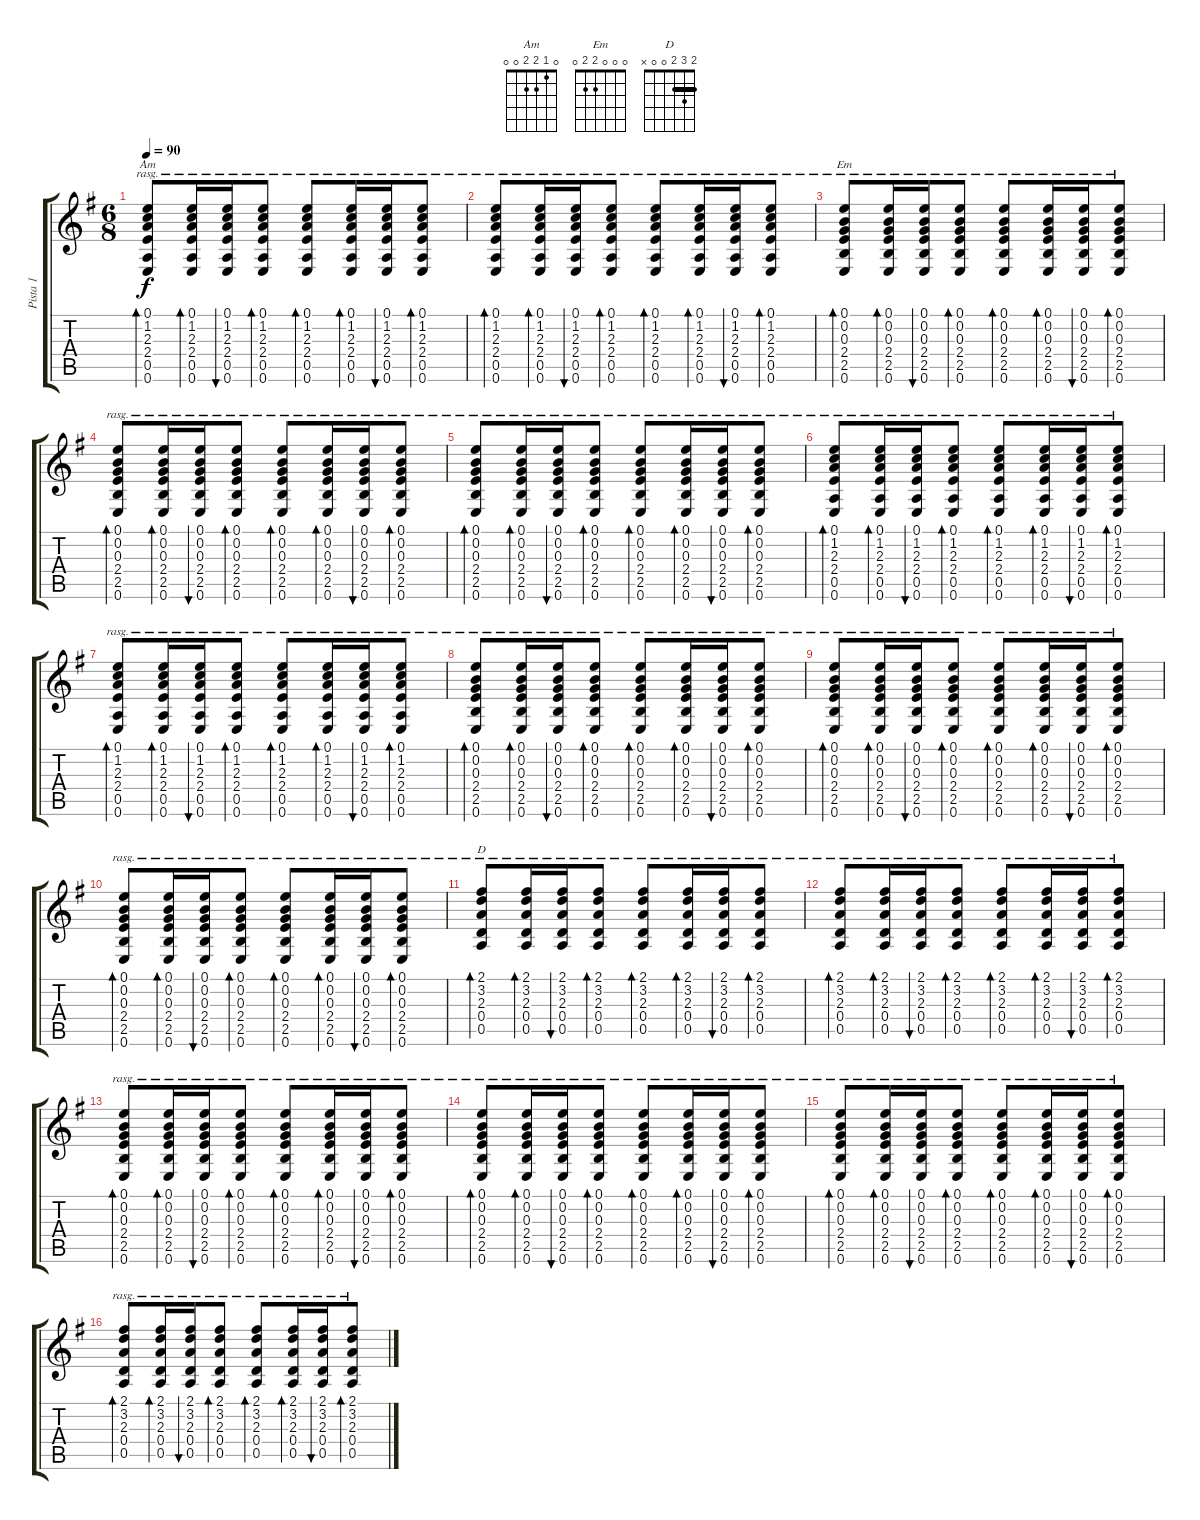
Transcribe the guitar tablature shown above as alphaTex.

\track ("Pista 1" "Pista 1") {instrument acousticguitarnylon}
\staff {score tabs}
\tuning (E4 B3 G3 D3 A2 E2) {hide}
\chord ("Am" 0 1 2 2 0 0)
\chord ("Em" 0 0 0 2 2 0)
\chord ("D" 2 3 2 0 0 x) {barre 2}
\ts (6 8)
\tempo 90
\clef g2
\ks g
(0.1 1.2 2.3 2.4 0.5 0.6).8{bd 60 ch "Am" rasg ii dy f} (0.1 1.2 2.3 2.4 0.5 0.6).16{bd 120 rasg ii} (0.1 1.2 2.3 2.4 0.5 0.6).16{bu 120 rasg ii} (0.1 1.2 2.3 2.4 0.5 0.6).8{bd 120 rasg ii} (0.1 1.2 2.3 2.4 0.5 0.6).8{bd 120 rasg ii} (0.1 1.2 2.3 2.4 0.5 0.6).16{bd 120 rasg ii} (0.1 1.2 2.3 2.4 0.5 0.6).16{bu 120 rasg ii} (0.1 1.2 2.3 2.4 0.5 0.6).8{bd 120 rasg ii} |
(0.1 1.2 2.3 2.4 0.5 0.6).8{bd 60 rasg ii} (0.1 1.2 2.3 2.4 0.5 0.6).16{bd 120 rasg ii} (0.1 1.2 2.3 2.4 0.5 0.6).16{bu 120 rasg ii} (0.1 1.2 2.3 2.4 0.5 0.6).8{bd 120 rasg ii} (0.1 1.2 2.3 2.4 0.5 0.6).8{bd 120 rasg ii} (0.1 1.2 2.3 2.4 0.5 0.6).16{bd 120 rasg ii} (0.1 1.2 2.3 2.4 0.5 0.6).16{bu 120 rasg ii} (0.1 1.2 2.3 2.4 0.5 0.6).8{bd 120 rasg ii} |
(0.1 0.2 0.3 2.4 2.5 0.6).8{bd 60 ch "Em" rasg ii} (0.1 0.2 0.3 2.4 2.5 0.6).16{bd 120 rasg ii} (0.1 0.2 0.3 2.4 2.5 0.6).16{bu 120 rasg ii} (0.1 0.2 0.3 2.4 2.5 0.6).8{bd 120 rasg ii} (0.1 0.2 0.3 2.4 2.5 0.6).8{bd 120 rasg ii} (0.1 0.2 0.3 2.4 2.5 0.6).16{bd 120 rasg ii} (0.1 0.2 0.3 2.4 2.5 0.6).16{bu 120 rasg ii} (0.1 0.2 0.3 2.4 2.5 0.6).8{bd 120 rasg ii} |
(0.1 0.2 0.3 2.4 2.5 0.6).8{bd 60 rasg ii} (0.1 0.2 0.3 2.4 2.5 0.6).16{bd 120 rasg ii} (0.1 0.2 0.3 2.4 2.5 0.6).16{bu 120 rasg ii} (0.1 0.2 0.3 2.4 2.5 0.6).8{bd 120 rasg ii} (0.1 0.2 0.3 2.4 2.5 0.6).8{bd 120 rasg ii} (0.1 0.2 0.3 2.4 2.5 0.6).16{bd 120 rasg ii} (0.1 0.2 0.3 2.4 2.5 0.6).16{bu 120 rasg ii} (0.1 0.2 0.3 2.4 2.5 0.6).8{bd 120 rasg ii} |
(0.1 0.2 0.3 2.4 2.5 0.6).8{bd 60 rasg ii} (0.1 0.2 0.3 2.4 2.5 0.6).16{bd 120 rasg ii} (0.1 0.2 0.3 2.4 2.5 0.6).16{bu 120 rasg ii} (0.1 0.2 0.3 2.4 2.5 0.6).8{bd 120 rasg ii} (0.1 0.2 0.3 2.4 2.5 0.6).8{bd 120 rasg ii} (0.1 0.2 0.3 2.4 2.5 0.6).16{bd 120 rasg ii} (0.1 0.2 0.3 2.4 2.5 0.6).16{bu 120 rasg ii} (0.1 0.2 0.3 2.4 2.5 0.6).8{bd 120 rasg ii} |
(0.1 1.2 2.3 2.4 0.5 0.6).8{bd 60 rasg ii} (0.1 1.2 2.3 2.4 0.5 0.6).16{bd 120 rasg ii} (0.1 1.2 2.3 2.4 0.5 0.6).16{bu 120 rasg ii} (0.1 1.2 2.3 2.4 0.5 0.6).8{bd 120 rasg ii} (0.1 1.2 2.3 2.4 0.5 0.6).8{bd 120 rasg ii} (0.1 1.2 2.3 2.4 0.5 0.6).16{bd 120 rasg ii} (0.1 1.2 2.3 2.4 0.5 0.6).16{bu 120 rasg ii} (0.1 1.2 2.3 2.4 0.5 0.6).8{bd 120 rasg ii} |
(0.1 1.2 2.3 2.4 0.5 0.6).8{bd 60 rasg ii} (0.1 1.2 2.3 2.4 0.5 0.6).16{bd 120 rasg ii} (0.1 1.2 2.3 2.4 0.5 0.6).16{bu 120 rasg ii} (0.1 1.2 2.3 2.4 0.5 0.6).8{bd 120 rasg ii} (0.1 1.2 2.3 2.4 0.5 0.6).8{bd 120 rasg ii} (0.1 1.2 2.3 2.4 0.5 0.6).16{bd 120 rasg ii} (0.1 1.2 2.3 2.4 0.5 0.6).16{bu 120 rasg ii} (0.1 1.2 2.3 2.4 0.5 0.6).8{bd 120 rasg ii} |
(0.1 0.2 0.3 2.4 2.5 0.6).8{bd 60 rasg ii} (0.1 0.2 0.3 2.4 2.5 0.6).16{bd 120 rasg ii} (0.1 0.2 0.3 2.4 2.5 0.6).16{bu 120 rasg ii} (0.1 0.2 0.3 2.4 2.5 0.6).8{bd 120 rasg ii} (0.1 0.2 0.3 2.4 2.5 0.6).8{bd 120 rasg ii} (0.1 0.2 0.3 2.4 2.5 0.6).16{bd 120 rasg ii} (0.1 0.2 0.3 2.4 2.5 0.6).16{bu 120 rasg ii} (0.1 0.2 0.3 2.4 2.5 0.6).8{bd 120 rasg ii} |
(0.1 0.2 0.3 2.4 2.5 0.6).8{bd 60 rasg ii} (0.1 0.2 0.3 2.4 2.5 0.6).16{bd 120 rasg ii} (0.1 0.2 0.3 2.4 2.5 0.6).16{bu 120 rasg ii} (0.1 0.2 0.3 2.4 2.5 0.6).8{bd 120 rasg ii} (0.1 0.2 0.3 2.4 2.5 0.6).8{bd 120 rasg ii} (0.1 0.2 0.3 2.4 2.5 0.6).16{bd 120 rasg ii} (0.1 0.2 0.3 2.4 2.5 0.6).16{bu 120 rasg ii} (0.1 0.2 0.3 2.4 2.5 0.6).8{bd 120 rasg ii} |
(0.1 0.2 0.3 2.4 2.5 0.6).8{bd 60 rasg ii} (0.1 0.2 0.3 2.4 2.5 0.6).16{bd 120 rasg ii} (0.1 0.2 0.3 2.4 2.5 0.6).16{bu 120 rasg ii} (0.1 0.2 0.3 2.4 2.5 0.6).8{bd 120 rasg ii} (0.1 0.2 0.3 2.4 2.5 0.6).8{bd 120 rasg ii} (0.1 0.2 0.3 2.4 2.5 0.6).16{bd 120 rasg ii} (0.1 0.2 0.3 2.4 2.5 0.6).16{bu 120 rasg ii} (0.1 0.2 0.3 2.4 2.5 0.6).8{bd 120 rasg ii} |
(2.1 3.2 2.3 0.4 0.5).8{bd 60 ch "D" rasg ii} (2.1 3.2 2.3 0.4 0.5).16{bd 120 rasg ii} (2.1 3.2 2.3 0.4 0.5).16{bu 120 rasg ii} (2.1 3.2 2.3 0.4 0.5).8{bd 120 rasg ii} (2.1 3.2 2.3 0.4 0.5).8{bd 120 rasg ii} (2.1 3.2 2.3 0.4 0.5).16{bd 120 rasg ii} (2.1 3.2 2.3 0.4 0.5).16{bu 120 rasg ii} (2.1 3.2 2.3 0.4 0.5).8{bd 120 rasg ii} |
(2.1 3.2 2.3 0.4 0.5).8{bd 60 rasg ii} (2.1 3.2 2.3 0.4 0.5).16{bd 120 rasg ii} (2.1 3.2 2.3 0.4 0.5).16{bu 120 rasg ii} (2.1 3.2 2.3 0.4 0.5).8{bd 120 rasg ii} (2.1 3.2 2.3 0.4 0.5).8{bd 120 rasg ii} (2.1 3.2 2.3 0.4 0.5).16{bd 120 rasg ii} (2.1 3.2 2.3 0.4 0.5).16{bu 120 rasg ii} (2.1 3.2 2.3 0.4 0.5).8{bd 120 rasg ii} |
(0.1 0.2 0.3 2.4 2.5 0.6).8{bd 60 rasg ii} (0.1 0.2 0.3 2.4 2.5 0.6).16{bd 120 rasg ii} (0.1 0.2 0.3 2.4 2.5 0.6).16{bu 120 rasg ii} (0.1 0.2 0.3 2.4 2.5 0.6).8{bd 120 rasg ii} (0.1 0.2 0.3 2.4 2.5 0.6).8{bd 120 rasg ii} (0.1 0.2 0.3 2.4 2.5 0.6).16{bd 120 rasg ii} (0.1 0.2 0.3 2.4 2.5 0.6).16{bu 120 rasg ii} (0.1 0.2 0.3 2.4 2.5 0.6).8{bd 120 rasg ii} |
(0.1 0.2 0.3 2.4 2.5 0.6).8{bd 60 rasg ii} (0.1 0.2 0.3 2.4 2.5 0.6).16{bd 120 rasg ii} (0.1 0.2 0.3 2.4 2.5 0.6).16{bu 120 rasg ii} (0.1 0.2 0.3 2.4 2.5 0.6).8{bd 120 rasg ii} (0.1 0.2 0.3 2.4 2.5 0.6).8{bd 120 rasg ii} (0.1 0.2 0.3 2.4 2.5 0.6).16{bd 120 rasg ii} (0.1 0.2 0.3 2.4 2.5 0.6).16{bu 120 rasg ii} (0.1 0.2 0.3 2.4 2.5 0.6).8{bd 120 rasg ii} |
(0.1 0.2 0.3 2.4 2.5 0.6).8{bd 60 rasg ii} (0.1 0.2 0.3 2.4 2.5 0.6).16{bd 120 rasg ii} (0.1 0.2 0.3 2.4 2.5 0.6).16{bu 120 rasg ii} (0.1 0.2 0.3 2.4 2.5 0.6).8{bd 120 rasg ii} (0.1 0.2 0.3 2.4 2.5 0.6).8{bd 120 rasg ii} (0.1 0.2 0.3 2.4 2.5 0.6).16{bd 120 rasg ii} (0.1 0.2 0.3 2.4 2.5 0.6).16{bu 120 rasg ii} (0.1 0.2 0.3 2.4 2.5 0.6).8{bd 120 rasg ii} |
(2.1 3.2 2.3 0.4 0.5).8{bd 60 rasg ii} (2.1 3.2 2.3 0.4 0.5).16{bd 120 rasg ii} (2.1 3.2 2.3 0.4 0.5).16{bu 120 rasg ii} (2.1 3.2 2.3 0.4 0.5).8{bd 120 rasg ii} (2.1 3.2 2.3 0.4 0.5).8{bd 120 rasg ii} (2.1 3.2 2.3 0.4 0.5).16{bd 120 rasg ii} (2.1 3.2 2.3 0.4 0.5).16{bu 120 rasg ii} (2.1 3.2 2.3 0.4 0.5).8{bd 120 rasg ii}
